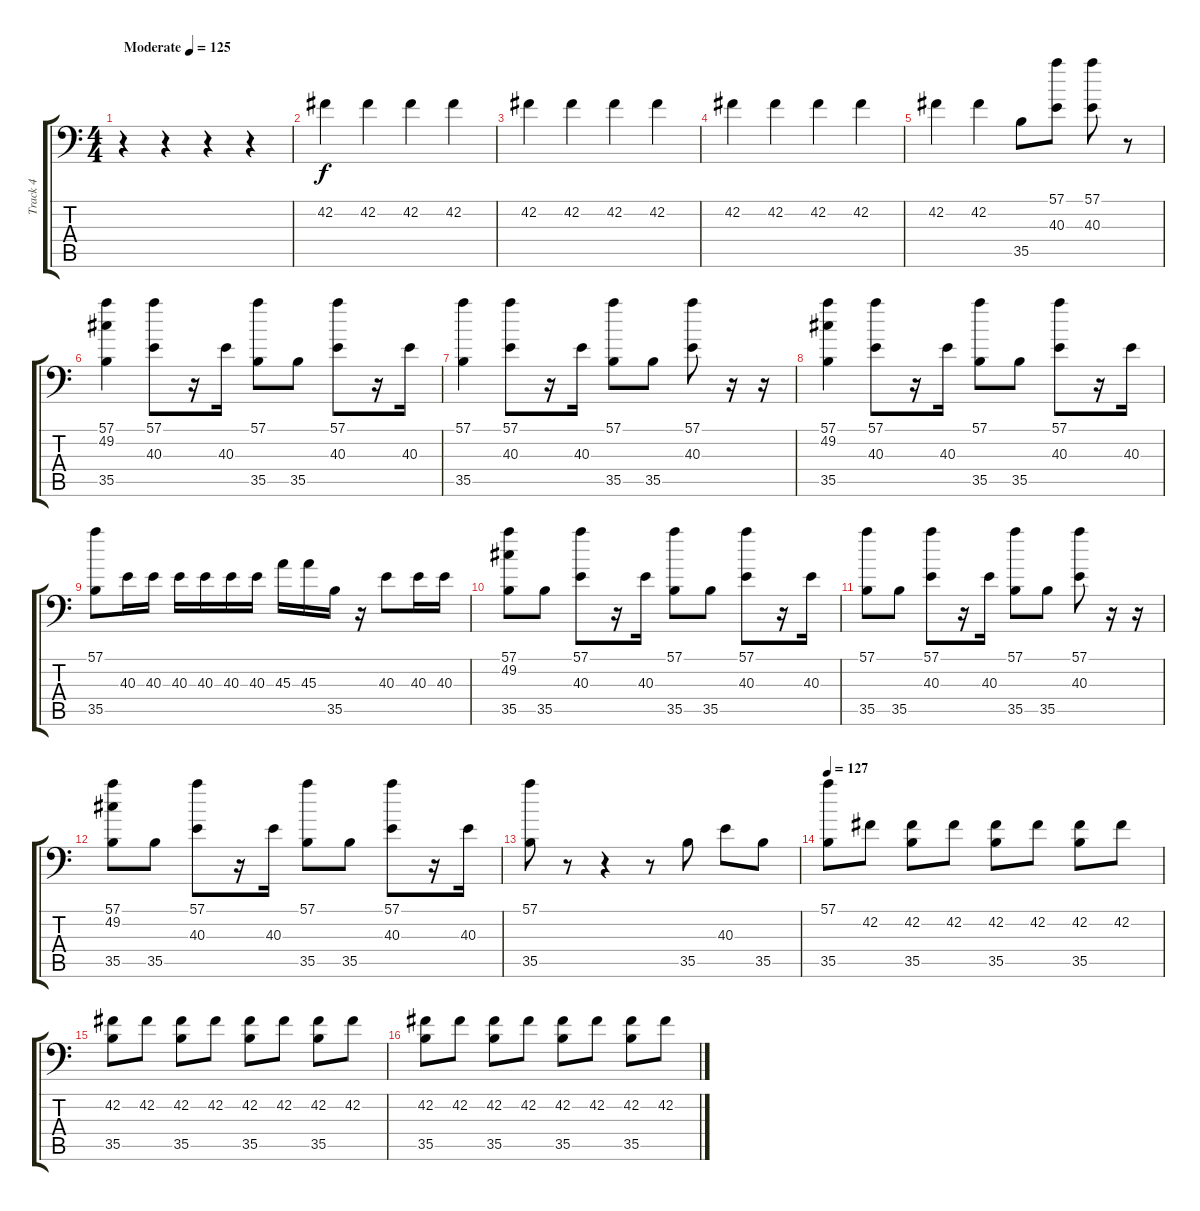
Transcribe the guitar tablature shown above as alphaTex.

\track ("Track 4" "Track 4") {instrument acousticgrandpiano}
\staff {score tabs}
\tuning (C-1 C-1 C-1 C-1 C-1 C-1) {hide}
\ts (4 4)
\tempo (125 "Moderate")
\clef f4
\ks c
r.4{dy f instrument acousticgrandpiano} r.4 r.4 r.4 |
42.2.4 42.2.4 42.2.4 42.2.4 |
42.2.4 42.2.4 42.2.4 42.2.4 |
42.2.4 42.2.4 42.2.4 42.2.4 |
42.2.4 42.2.4 35.5.8 (57.1 40.3).8 (57.1 40.3).8 r.8 |
(57.1 49.2 35.5).4 (57.1 40.3).8 r.16 40.3.16 (57.1 35.5).8 35.5.8 (57.1 40.3).8 r.16 40.3.16 |
(57.1 35.5).4 (57.1 40.3).8 r.16 40.3.16 (57.1 35.5).8 35.5.8 (57.1 40.3).8 r.16 r.16 |
(57.1 49.2 35.5).4 (57.1 40.3).8 r.16 40.3.16 (57.1 35.5).8 35.5.8 (57.1 40.3).8 r.16 40.3.16 |
(57.1 35.5).8 40.3.16 40.3.16 40.3.16 40.3.16 40.3.16 40.3.16 45.3.16 45.3.16 35.5.16 r.16 40.3.8 40.3.16 40.3.16 |
(57.1 49.2 35.5).8 35.5.8 (57.1 40.3).8 r.16 40.3.16 (57.1 35.5).8 35.5.8 (57.1 40.3).8 r.16 40.3.16 |
(57.1 35.5).8 35.5.8 (57.1 40.3).8 r.16 40.3.16 (57.1 35.5).8 35.5.8 (57.1 40.3).8 r.16 r.16 |
(57.1 49.2 35.5).8 35.5.8 (57.1 40.3).8 r.16 40.3.16 (57.1 35.5).8 35.5.8 (57.1 40.3).8 r.16 40.3.16 |
(57.1 35.5).8 r.8 r.4 r.8 35.5.8 40.3.8 35.5.8 |
\tempo 127
(57.1 35.5).8 42.2.8 (42.2 35.5).8 42.2.8 (42.2 35.5).8 42.2.8 (42.2 35.5).8 42.2.8 |
(42.2 35.5).8 42.2.8 (42.2 35.5).8 42.2.8 (42.2 35.5).8 42.2.8 (42.2 35.5).8 42.2.8 |
(42.2 35.5).8 42.2.8 (42.2 35.5).8 42.2.8 (42.2 35.5).8 42.2.8 (42.2 35.5).8 42.2.8
